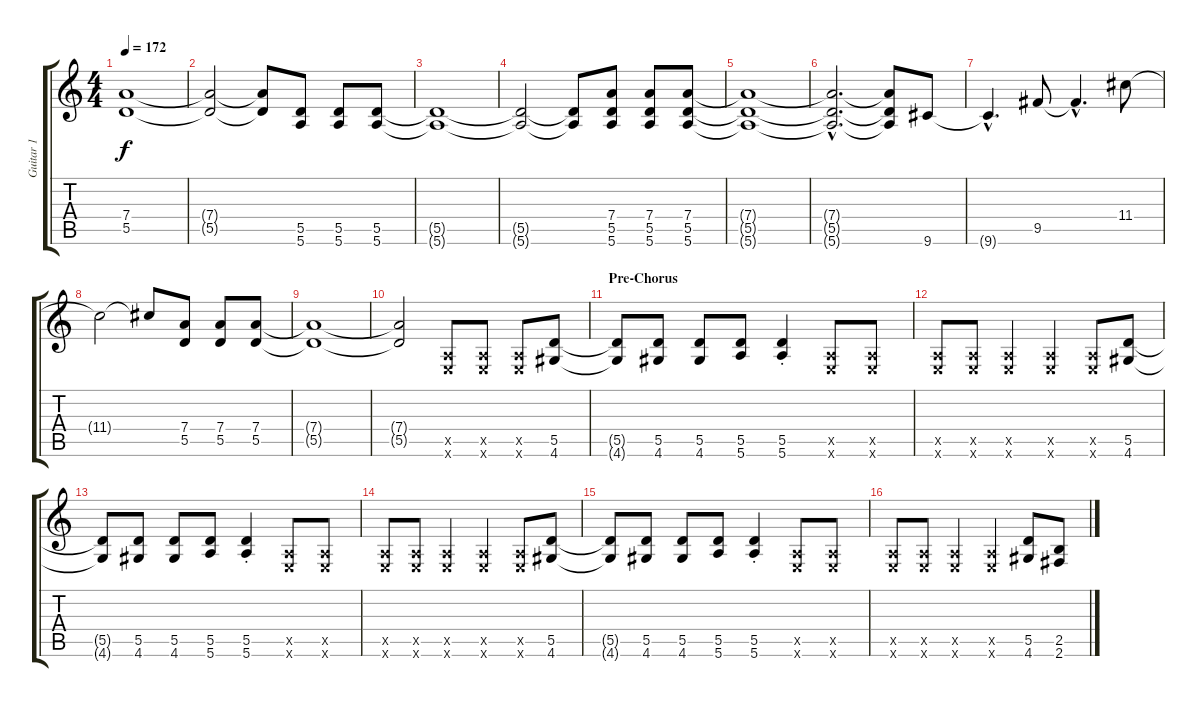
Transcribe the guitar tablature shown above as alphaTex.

\track ("Guitar 1" "Guitar 1") {instrument electricguitarclean}
\staff {score tabs}
\tuning (E4 B3 G3 D3 A2 E2) {hide}
\ts (4 4)
\tempo 172
\clef g2
\ks c
(7.4{t} 5.5{t}).1{dy f} |
(7.4{t} 5.5{t}).2 (7.4{t} 5.5{t}).8 (5.5 5.6).8 (5.5 5.6).8 (5.5 5.6).8 |
(5.5{t} 5.6{t}).1 |
(5.5{t} 5.6{t}).2 (5.5{t} 5.6{t}).8 (7.4 5.5 5.6).8 (7.4 5.5 5.6).8 (7.4 5.5 5.6).8 |
(7.4{t} 5.5{t} 5.6{t}).1 |
(7.4{hac t} 5.5{hac t} 5.6{hac t}).2{d} (7.4{t} 5.5{t} 5.6{t}).8 9.6.8 |
9.6{hac t}.4{d} 9.5.8 9.5{hac t}.4{d} 11.4.8 |
11.4{t}.2 11.4{t}.8 (7.4 5.5).8 (7.4 5.5).8 (7.4 5.5).8 |
(7.4{t} 5.5{t}).1 |
(7.4{t} 5.5{t}).2 (0.5{x} 0.6{x}).8 (0.5{x} 0.6{x}).8 (0.5{x} 0.6{x}).8 (5.5 4.6).8 |
\section ("" "Pre-Chorus")
(5.5{t} 4.6{t}).8 (5.5 4.6).8 (5.5 4.6).8 (5.5 5.6).8 (5.5{st} 5.6{st}).4 (0.5{x} 0.6{x}).8 (0.5{x} 0.6{x}).8 |
(0.5{x} 0.6{x}).8 (0.5{x} 0.6{x}).8 (0.5{x} 0.6{x}).4 (0.5{x} 0.6{x}).4 (0.5{x} 0.6{x}).8 (5.5 4.6).8 |
(5.5{t} 4.6{t}).8 (5.5 4.6).8 (5.5 4.6).8 (5.5 5.6).8 (5.5{st} 5.6{st}).4 (0.5{x} 0.6{x}).8 (0.5{x} 0.6{x}).8 |
(0.5{x} 0.6{x}).8 (0.5{x} 0.6{x}).8 (0.5{x} 0.6{x}).4 (0.5{x} 0.6{x}).4 (0.5{x} 0.6{x}).8 (5.5 4.6).8 |
(5.5{t} 4.6{t}).8 (5.5 4.6).8 (5.5 4.6).8 (5.5 5.6).8 (5.5{st} 5.6{st}).4 (0.5{x} 0.6{x}).8 (0.5{x} 0.6{x}).8 |
(0.5{x} 0.6{x}).8 (0.5{x} 0.6{x}).8 (0.5{x} 0.6{x}).4 (0.5{x} 0.6{x}).4 (5.5 4.6).8 (2.5 2.6).8
